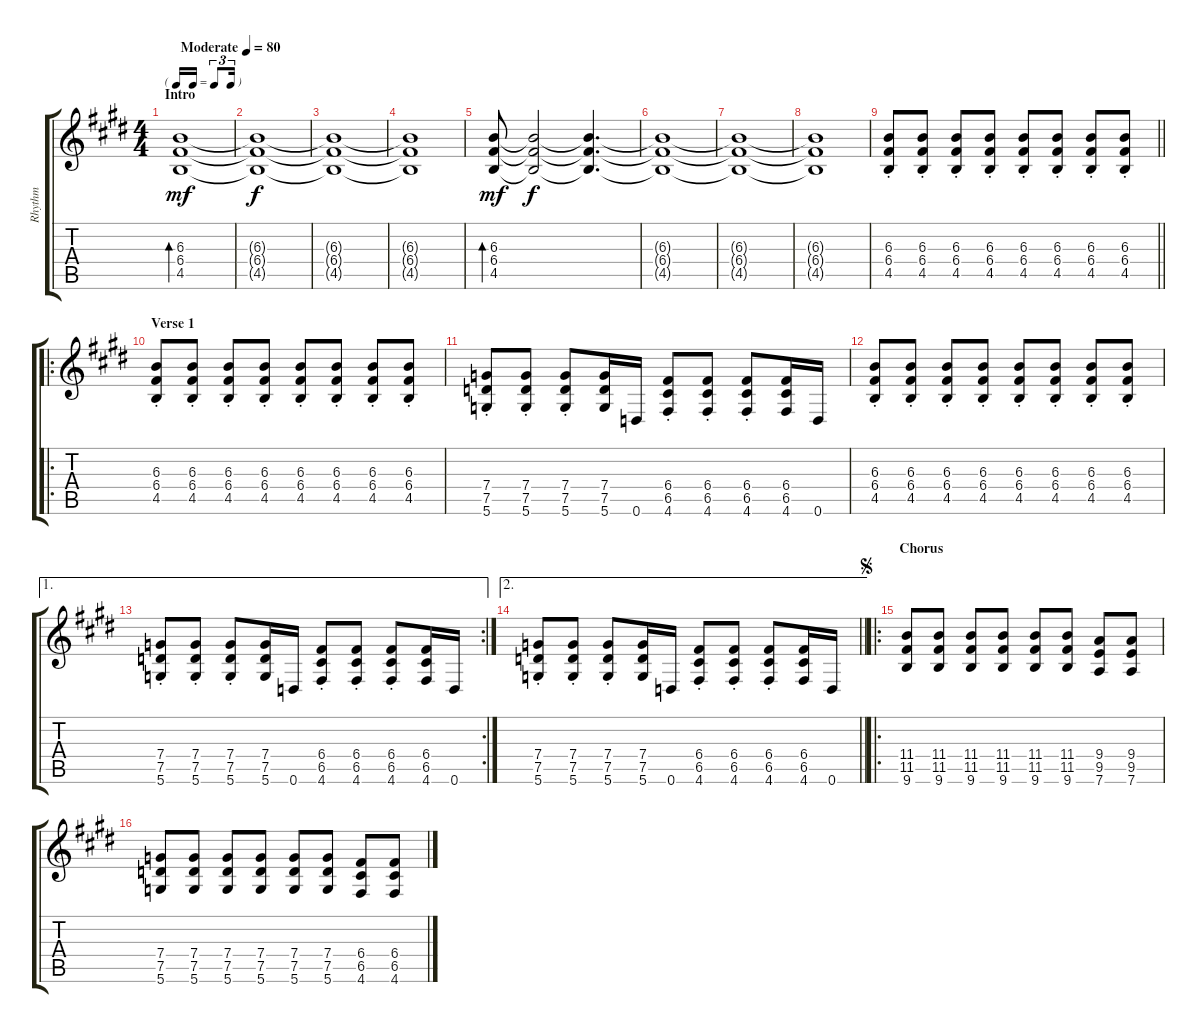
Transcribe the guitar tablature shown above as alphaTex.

\track ("Rhythm" "Rhythm") {instrument overdrivenguitar}
\staff {score tabs}
\tuning (D4 A3 F3 C3 G2 D2) {hide}
\ts (4 4)
\tf triplet16th
\section ("" "Intro")
\tempo (80 "Moderate")
\clef g2
\ks e
(6.3 6.4 4.5).1{bd 120 dy mf volume 5 instrument overdrivenguitar} |
(6.3{t} 6.4{t} 4.5{t}).1{dy f} |
(6.3{t} 6.4{t} 4.5{t}).1 |
(6.3{t} 6.4{t} 4.5{t}).1 |
(6.3 6.4 4.5).8{bd 120 dy mf volume 13} (6.3{t} 6.4{t} 4.5{t}).2{dy f volume 5} (6.3{t} 6.4{t} 4.5{t}).4{d} |
(6.3{t} 6.4{t} 4.5{t}).1 |
(6.3{t} 6.4{t} 4.5{t}).1 |
(6.3{t} 6.4{t} 4.5{t}).1 |
\barLineRight lightlight
(6.3{st} 6.4{st} 4.5{st}).8{volume 13} (6.3{st} 6.4{st} 4.5{st}).8 (6.3{st} 6.4{st} 4.5{st}).8 (6.3{st} 6.4{st} 4.5{st}).8 (6.3{st} 6.4{st} 4.5{st}).8 (6.3{st} 6.4{st} 4.5{st}).8 (6.3{st} 6.4{st} 4.5{st}).8 (6.3{st} 6.4{st} 4.5{st}).8 |
\ro
\section ("" "Verse 1")
(6.3{st} 6.4{st} 4.5{st}).8 (6.3{st} 6.4{st} 4.5{st}).8 (6.3{st} 6.4{st} 4.5{st}).8 (6.3{st} 6.4{st} 4.5{st}).8 (6.3{st} 6.4{st} 4.5{st}).8 (6.3{st} 6.4{st} 4.5{st}).8 (6.3{st} 6.4{st} 4.5{st}).8 (6.3{st} 6.4{st} 4.5{st}).8 |
(7.4{st} 7.5{st} 5.6{st}).8 (7.4{st} 7.5{st} 5.6{st}).8 (7.4{st} 7.5{st} 5.6{st}).8 (7.4 7.5 5.6).16 0.6.16 (6.4{st} 6.5{st} 4.6{st}).8 (6.4{st} 6.5{st} 4.6{st}).8 (6.4{st} 6.5{st} 4.6{st}).8 (6.4 6.5 4.6).16 0.6.16 |
(6.3{st} 6.4{st} 4.5{st}).8 (6.3{st} 6.4{st} 4.5{st}).8 (6.3{st} 6.4{st} 4.5{st}).8 (6.3{st} 6.4{st} 4.5{st}).8 (6.3{st} 6.4{st} 4.5{st}).8 (6.3{st} 6.4{st} 4.5{st}).8 (6.3{st} 6.4{st} 4.5{st}).8 (6.3{st} 6.4{st} 4.5{st}).8 |
\ae 1
\rc 2
(7.4{st} 7.5{st} 5.6{st}).8 (7.4{st} 7.5{st} 5.6{st}).8 (7.4{st} 7.5{st} 5.6{st}).8 (7.4 7.5 5.6).16 0.6.16 (6.4{st} 6.5{st} 4.6{st}).8 (6.4{st} 6.5{st} 4.6{st}).8 (6.4{st} 6.5{st} 4.6{st}).8 (6.4 6.5 4.6).16 0.6.16 |
\ae 2
\barLineRight lightlight
(7.4{st} 7.5{st} 5.6{st}).8 (7.4{st} 7.5{st} 5.6{st}).8 (7.4{st} 7.5{st} 5.6{st}).8 (7.4 7.5 5.6).16 0.6.16 (6.4{st} 6.5{st} 4.6{st}).8 (6.4{st} 6.5{st} 4.6{st}).8 (6.4{st} 6.5{st} 4.6{st}).8 (6.4 6.5 4.6).16 0.6.16 |
\ro
\section ("" "Chorus")
\jump segno
(11.4 11.5 9.6).8 (11.4 11.5 9.6).8 (11.4 11.5 9.6).8 (11.4 11.5 9.6).8 (11.4 11.5 9.6).8 (11.4 11.5 9.6).8 (9.4 9.5 7.6).8 (9.4 9.5 7.6).8 |
(7.4 7.5 5.6).8 (7.4 7.5 5.6).8 (7.4 7.5 5.6).8 (7.4 7.5 5.6).8 (7.4 7.5 5.6).8 (7.4 7.5 5.6).8 (6.4 6.5 4.6).8 (6.4 6.5 4.6).8
